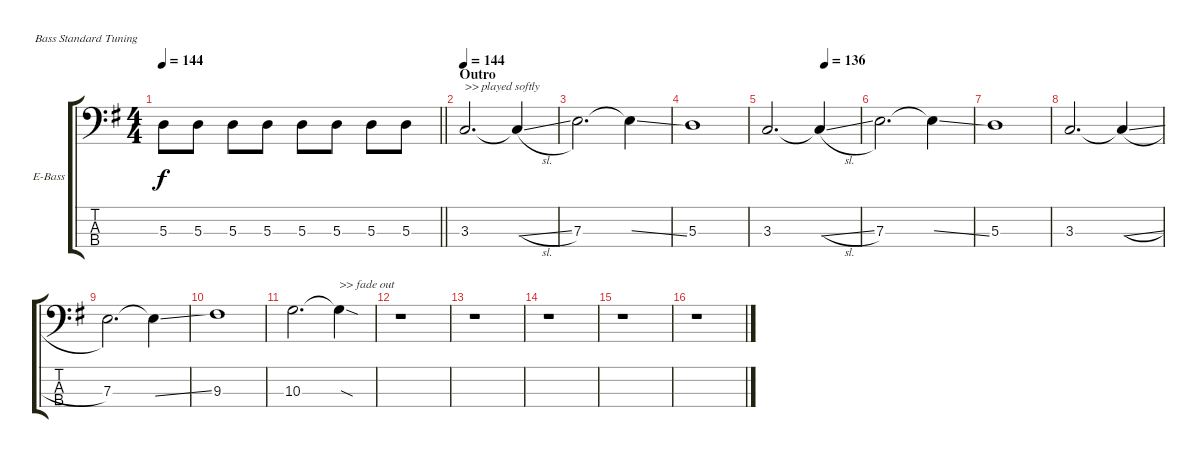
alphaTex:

\bracketExtendMode groupsimilarinstruments
\firstSystemTrackNameOrientation horizontal
\otherSystemsTrackNameOrientation horizontal
\track ("Bass Guitar" "E-Bass") {instrument electricbassfinger}
\staff {score tabs}
\tuning (G2 D2 A1 E1)
\ts (4 4)
\tempo 144
\clef f4
\barLineRight lightlight
\ks g
5.3.8{dy f} 5.3.8 5.3.8 5.3.8 5.3.8 5.3.8 5.3.8 5.3.8 |
\section ("" "Outro")
\tempo 144
3.3.2{d txt ">> played softly"} 3.3{sl t}.4 |
7.3.2{d} 7.3{ss t}.4 |
5.3.1 |
\tempo (136 0.625)
3.3.2{d} 3.3{sl t}.4 |
7.3.2{d} 7.3{ss t}.4 |
5.3.1 |
3.3.2{d} 3.3{sl t}.4 |
7.3.2{d} 7.3{ss t}.4 |
9.3.1 |
10.3.2{d} 10.3{sod t}.4{txt ">> fade out"} |
r.1 |
r.1 |
r.1 |
r.1 |
r.1
